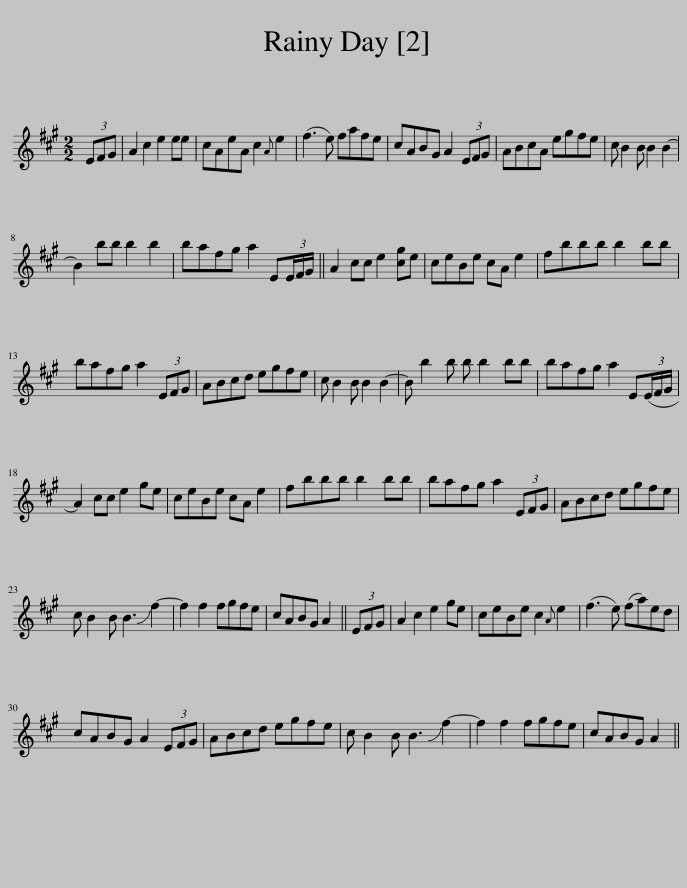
X:1
L:1/8
M:2/2
I:linebreak $
K:A
V:1 treble
V:1
 (3EFG | A2 c2 e2 ee | cAeA c2{A} e2 | (f3 e) fafe | cABG A2 (3EFG | %5
 ABcA egfe | c B2 B B2 B2- |$ B2 bb b2 b2 | bafg a2 E(3E/F/G/ || A2 cc e2 [cg]e | %10
 ceBe cA e2 | fbbb b2 bb |$ bafg a2 (3EFG | ABcd egfe | c B2 B B2 B2- | %15
 B b2 b b b2 bb | bafg a2 E(3(E/F/G/ |$ A2) cc e2 ge | ceBe cA e2 | fbbb b2 bb | %20
 bafg a2 (3EFG | ABcd egfe |$ c B2 B B3 !slide!f2- | f2 f2 fgfe | cABG A2 || %25
 (3EFG | A2 c2 e2 ge | ceBe c2{A} e2 | (f3 e) (fa)ed |$ cABG A2 (3EFG | %30
 ABcd egfe | c B2 B B3 !slide!f2- | f2 f2 fgfe | cABG A2 || %34
